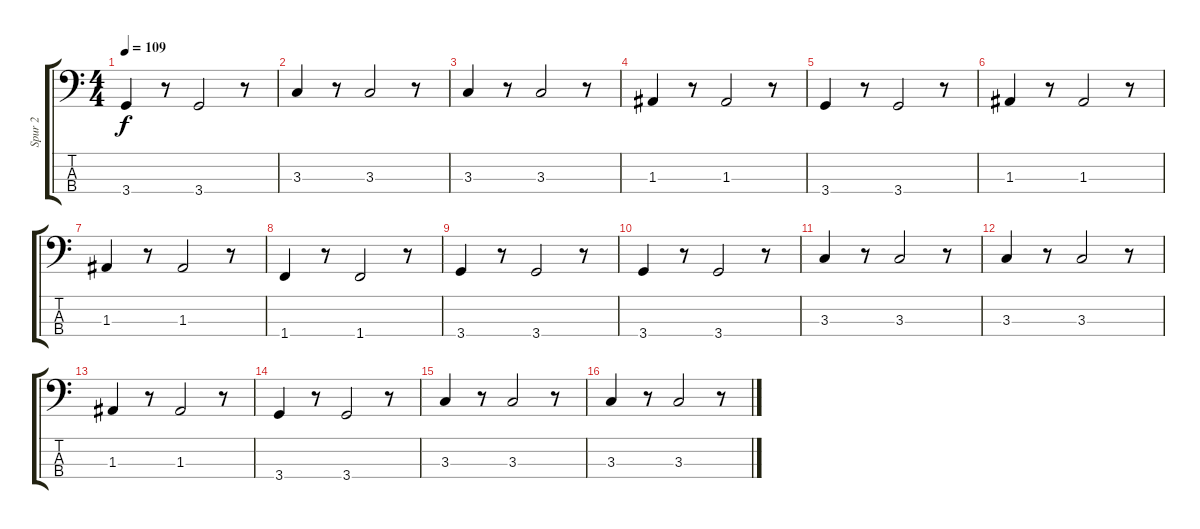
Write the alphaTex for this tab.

\track ("Spur 2" "Spur 2") {instrument synthbass1}
\staff {score tabs}
\tuning (G2 D2 A1 E1) {hide}
\ts (4 4)
\tempo 109
\clef f4
\ks c
3.4.4{dy f} r.8 3.4.2 r.8 |
3.3.4 r.8 3.3.2 r.8 |
3.3.4 r.8 3.3.2 r.8 |
1.3.4 r.8 1.3.2 r.8 |
3.4.4 r.8 3.4.2 r.8 |
1.3.4 r.8 1.3.2 r.8 |
1.3.4 r.8 1.3.2 r.8 |
1.4.4 r.8 1.4.2 r.8 |
3.4.4 r.8 3.4.2 r.8 |
3.4.4 r.8 3.4.2 r.8 |
3.3.4 r.8 3.3.2 r.8 |
3.3.4 r.8 3.3.2 r.8 |
1.3.4 r.8 1.3.2 r.8 |
3.4.4 r.8 3.4.2 r.8 |
3.3.4 r.8 3.3.2 r.8 |
3.3.4 r.8 3.3.2 r.8
